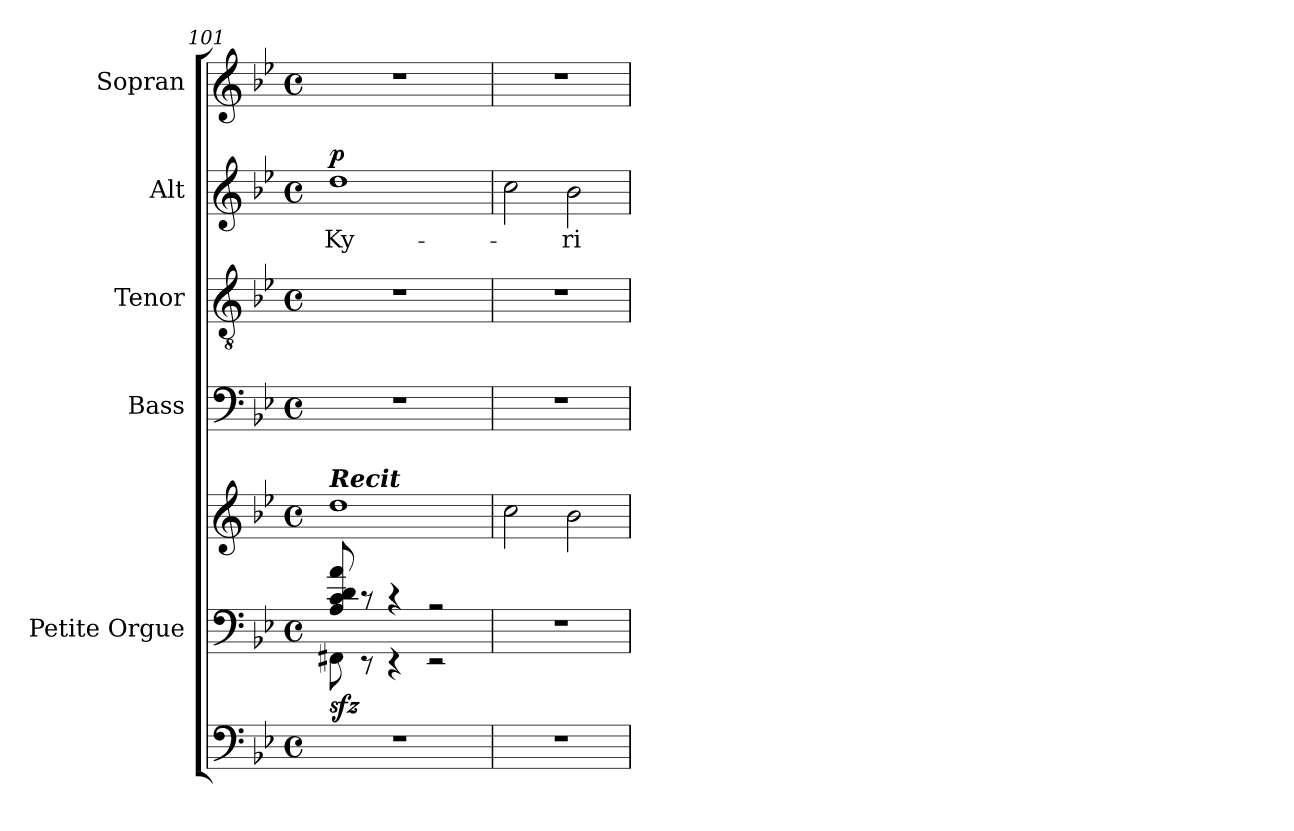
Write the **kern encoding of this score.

**kern	**kern	**kern	**dynam	**kern	**kern	**kern	**text	**dynam	**kern
*part6	*part5	*part5	*part5	*part4	*part3	*part2	*part2	*part2	*part1
*staff7	*staff6	*staff5	*staff5/6	*staff4	*staff3	*staff2	*staff2	*staff2	*staff1
*	*I"Petite Orgue	*	*	*I"Bass	*I"Tenor	*I"Alt	*	*	*I"Sopran
*	*I'Org. 1	*	*	*I'B.	*I'T.	*I'A.	*	*	*I'S.
*clefF4	*clefF4	*clefG2	*	*clefF4	*clefGv2	*clefG2	*	*	*clefG2
*k[b-e-]	*k[b-e-]	*k[b-e-]	*	*k[b-e-]	*k[b-e-]	*k[b-e-]	*	*	*k[b-e-]
*B-:	*B-:	*B-:	*	*B-:	*B-:	*B-:	*	*	*B-:
*M4/4	*M4/4	*M4/4	*	*M4/4	*M4/4	*M4/4	*	*	*M4/4
*met(c)	*met(c)	*met(c)	*	*met(c)	*met(c)	*met(c)	*	*	*met(c)
=101	=101	=101	=101	=101	=101	=101	=101	=101	=101
*	*^	*	*	*	*	*	*	*	*
!	!	!	!LO:TX:a:Bi:t=Recit	!	!	!	!	!	!	!
!	!	!	!	!LO:DY:b=2	!	!	!	!LO:LY:b	!LO:DY:a	!
1r	8A/ 8c/ 8d/ 8a/	8FF#X\	1dd	sfz	1r	1r	1dd	Ky-	p	1r
.	8r	8r	.	.	.	.	.	.	.	.
.	4r	4r	.	.	.	.	.	.	.	.
.	2r	2r	.	.	.	.	.	.	.	.
*	*v	*v	*	*	*	*	*	*	*	*
=102	=102	=102	=102	=102	=102	=102	=102	=102	=102
1r	1r	2cc\	.	1r	1r	2cc\	.	.	1r
!	!	!	!	!	!	!	!LO:LY:b	!	!
.	.	2b-\	.	.	.	2b-\	-ri-	.	.
=	=	=	=	=	=	=	=	=	=
*-	*-	*-	*-	*-	*-	*-	*-	*-	*-
